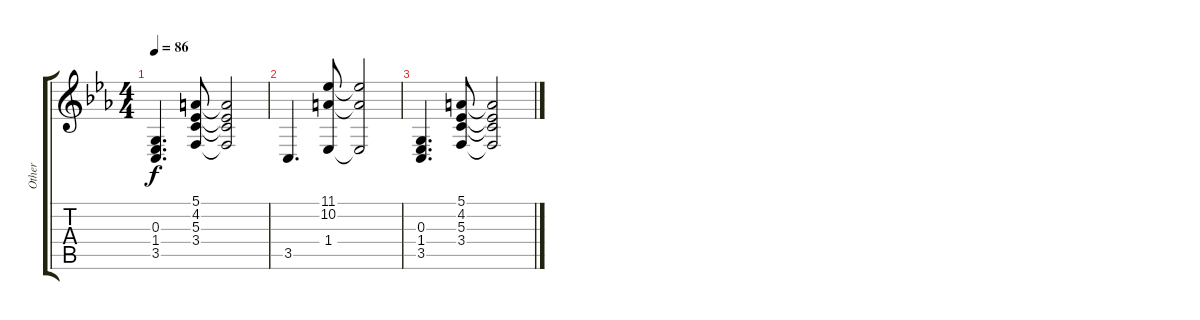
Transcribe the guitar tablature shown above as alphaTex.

\track ("Other" "Other") {instrument electricpiano2}
\staff {score tabs}
\tuning (E4 B3 G3 D3 A2 E2) {hide}
\ts (4 4)
\tempo 86
\clef g2
\ks eb
(0.3 1.4 3.5).4{d dy f} (5.1 4.2 5.3 3.4).8 (5.1{t} 4.2{t} 5.3{t} 3.4{t}).2 |
3.5.4{d} (11.1 10.2 1.4).8 (11.1{t} 10.2{t} 1.4{t}).2 |
(0.3 1.4 3.5).4{d} (5.1 4.2 5.3 3.4).8 (5.1{t} 4.2{t} 5.3{t} 3.4{t}).2
